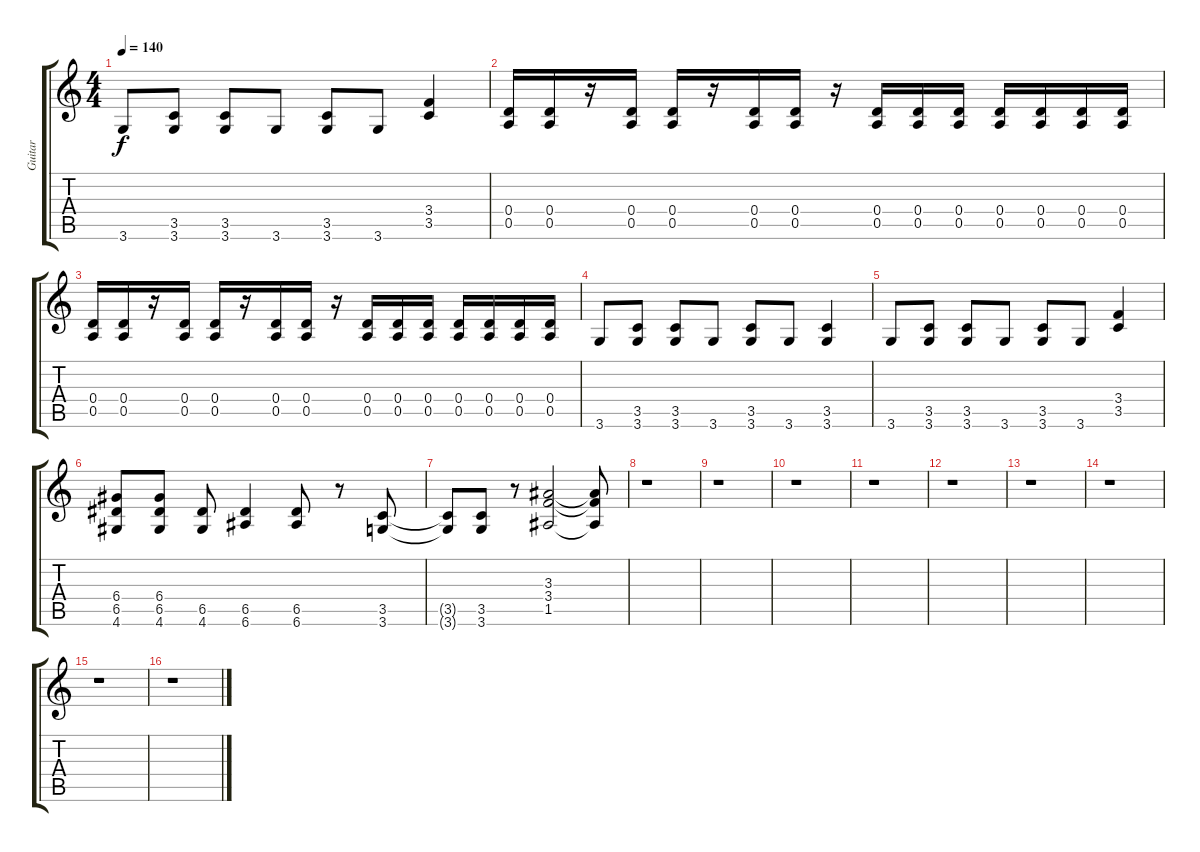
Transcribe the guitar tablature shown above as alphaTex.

\track ("Guitar " "Guitar ") {instrument distortionguitar}
\staff {score tabs}
\tuning (E4 B3 G3 D3 A2 E2) {hide}
\ts (4 4)
\tempo 140
\clef g2
\ks c
3.6.8{dy f} (3.5 3.6).8 (3.5 3.6).8 3.6.8 (3.5 3.6).8 3.6.8 (3.4 3.5).4 |
(0.4 0.5).16 (0.4 0.5).16 r.16 (0.4 0.5).16 (0.4 0.5).16 r.16 (0.4 0.5).16 (0.4 0.5).16 r.16 (0.4 0.5).16 (0.4 0.5).16 (0.4 0.5).16 (0.4 0.5).16 (0.4 0.5).16 (0.4 0.5).16 (0.4 0.5).16 |
(0.4 0.5).16 (0.4 0.5).16 r.16 (0.4 0.5).16 (0.4 0.5).16 r.16 (0.4 0.5).16 (0.4 0.5).16 r.16 (0.4 0.5).16 (0.4 0.5).16 (0.4 0.5).16 (0.4 0.5).16 (0.4 0.5).16 (0.4 0.5).16 (0.4 0.5).16 |
3.6.8 (3.5 3.6).8 (3.5 3.6).8 3.6.8 (3.5 3.6).8 3.6.8 (3.5 3.6).4 |
3.6.8 (3.5 3.6).8 (3.5 3.6).8 3.6.8 (3.5 3.6).8 3.6.8 (3.4 3.5).4 |
(6.4 6.5 4.6).8 (6.4 6.5 4.6).8 (6.5 4.6).8 (6.5 6.6).4 (6.5 6.6).8 r.8 (3.5 3.6).8 |
(3.5{t} 3.6{t}).8 (3.5 3.6).8 r.8 (3.3 3.4 1.5).2 (3.3{t} 3.4{t} 1.5{t}).8 |
r.1 |
r.1 |
r.1 |
r.1 |
r.1 |
r.1 |
r.1 |
r.1 |
r.1
